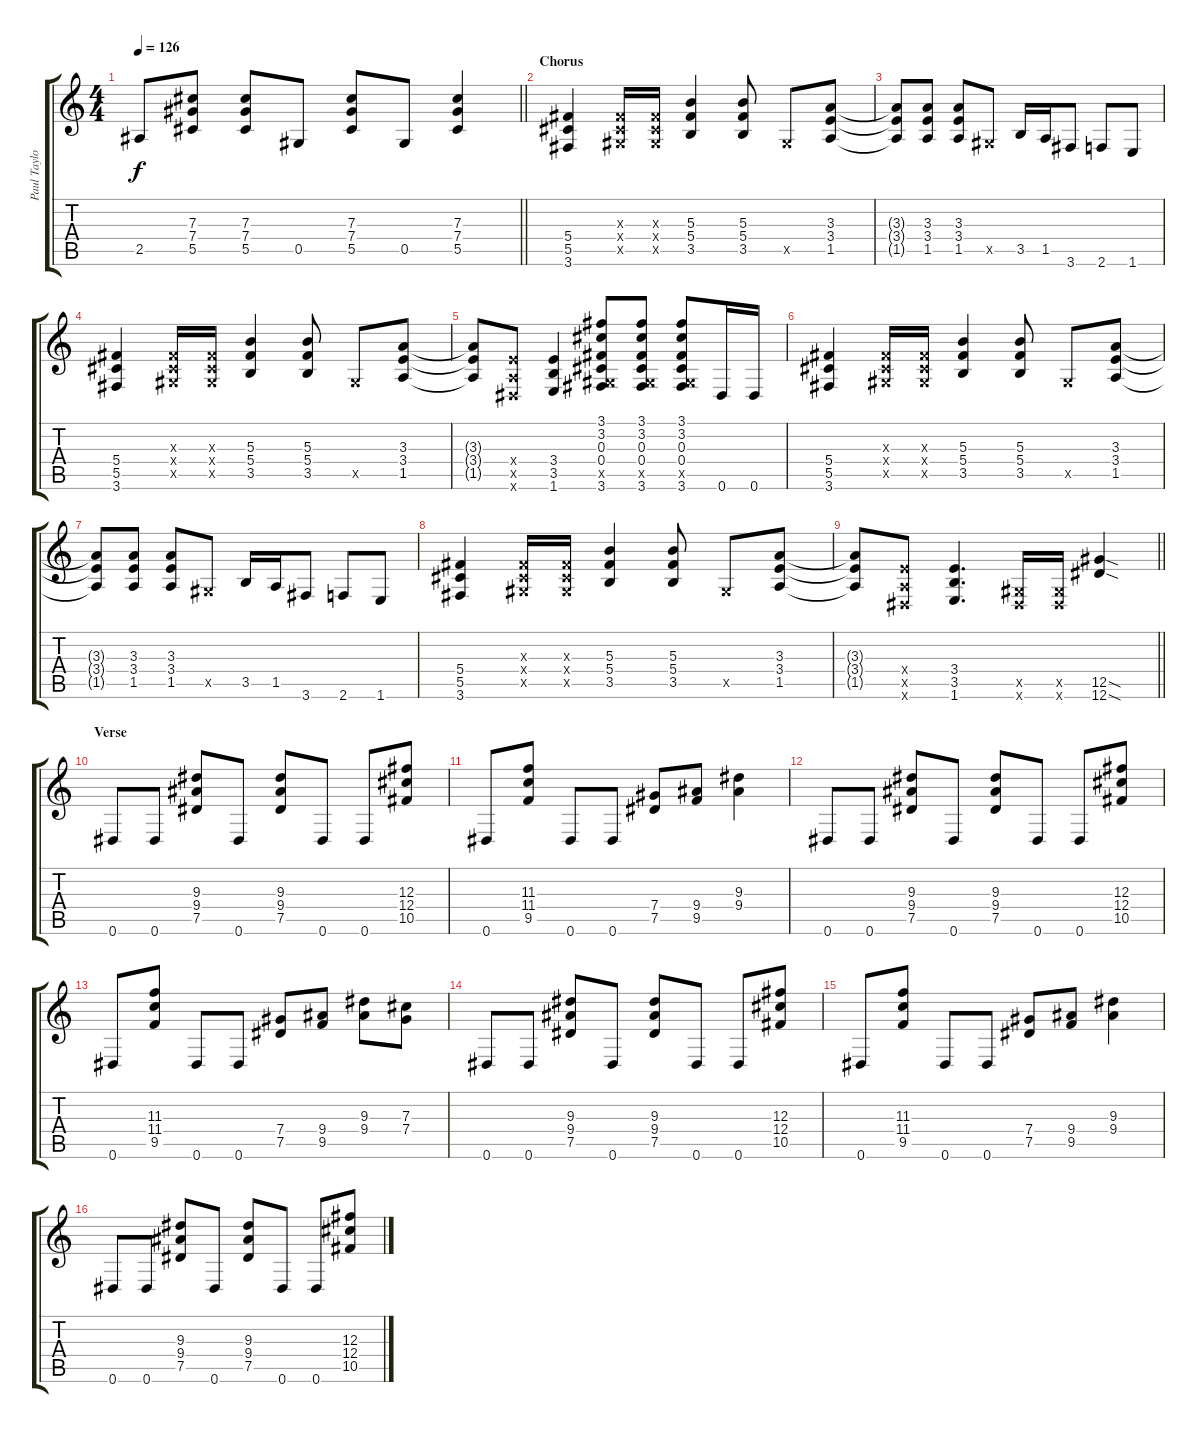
\track ("Paul Taylor" "Paul Taylo") {instrument distortionguitar}
\staff {score tabs}
\tuning (Eb4 Bb3 Gb3 Db3 Ab2 Eb2) {hide}
\ts (4 4)
\tempo 126
\clef g2
\barLineRight lightlight
\ks c
2.5.8{dy f} (7.3 7.4 5.5).8 (7.3 7.4 5.5).8 0.5.8 (7.3 7.4 5.5).8 0.5.8 (7.3 7.4 5.5).4 |
\section ("" "Chorus")
(5.4 5.5 3.6).4 (0.3{x} 0.4{x} 0.5{x}).16 (0.3{x} 0.4{x} 0.5{x}).16 (5.3 5.4 3.5).4 (5.3 5.4 3.5).8 0.5{x}.8 (3.3 3.4 1.5).8 |
(3.3{t} 3.4{t} 1.5{t}).8 (3.3 3.4 1.5).8 (3.3 3.4 1.5).8 0.5{x}.8 3.5.16 1.5.16 3.6.8 2.6.8 1.6.8 |
(5.4 5.5 3.6).4 (0.3{x} 0.4{x} 0.5{x}).16 (0.3{x} 0.4{x} 0.5{x}).16 (5.3 5.4 3.5).4 (5.3 5.4 3.5).8 0.5{x}.8 (3.3 3.4 1.5).8 |
(3.3{t} 3.4{t} 1.5{t}).8 (3.4{x} 1.5{x} 0.6{x}).8 (3.4 3.5 1.6).4 (3.1 3.2 0.3 0.4 0.5{x} 3.6).8 (3.1 3.2 0.3 0.4 0.5{x} 3.6).8 (3.1 3.2 0.3 0.4 0.5{x} 3.6).8 0.6.16 0.6.16 |
(5.4 5.5 3.6).4 (0.3{x} 0.4{x} 0.5{x}).16 (0.3{x} 0.4{x} 0.5{x}).16 (5.3 5.4 3.5).4 (5.3 5.4 3.5).8 0.5{x}.8 (3.3 3.4 1.5).8 |
(3.3{t} 3.4{t} 1.5{t}).8 (3.3 3.4 1.5).8 (3.3 3.4 1.5).8 0.5{x}.8 3.5.16 1.5.16 3.6.8 2.6.8 1.6.8 |
(5.4 5.5 3.6).4 (0.3{x} 0.4{x} 0.5{x}).16 (0.3{x} 0.4{x} 0.5{x}).16 (5.3 5.4 3.5).4 (5.3 5.4 3.5).8 0.5{x}.8 (3.3 3.4 1.5).8 |
\barLineRight lightlight
(3.3{t} 3.4{t} 1.5{t}).8 (3.4{x} 1.5{x} 0.6{x}).8 (3.4 3.5 1.6).4{d} (0.5{x} 0.6{x}).16 (0.5{x} 0.6{x}).16 (12.5{sod} 12.6{sod}).4 |
\section ("" "Verse")
0.6.8 0.6.8 (9.3 9.4 7.5).8 0.6.8 (9.3 9.4 7.5).8 0.6.8 0.6.8 (12.3 12.4 10.5).8 |
0.6.8 (11.3 11.4 9.5).8 0.6.8 0.6.8 (7.4 7.5).8 (9.4 9.5).8 (9.3 9.4).4 |
0.6.8 0.6.8 (9.3 9.4 7.5).8 0.6.8 (9.3 9.4 7.5).8 0.6.8 0.6.8 (12.3 12.4 10.5).8 |
0.6.8 (11.3 11.4 9.5).8 0.6.8 0.6.8 (7.4 7.5).8 (9.4 9.5).8 (9.3 9.4).8 (7.3 7.4).8 |
0.6.8 0.6.8 (9.3 9.4 7.5).8 0.6.8 (9.3 9.4 7.5).8 0.6.8 0.6.8 (12.3 12.4 10.5).8 |
0.6.8 (11.3 11.4 9.5).8 0.6.8 0.6.8 (7.4 7.5).8 (9.4 9.5).8 (9.3 9.4).4 |
0.6.8 0.6.8 (9.3 9.4 7.5).8 0.6.8 (9.3 9.4 7.5).8 0.6.8 0.6.8 (12.3 12.4 10.5).8
